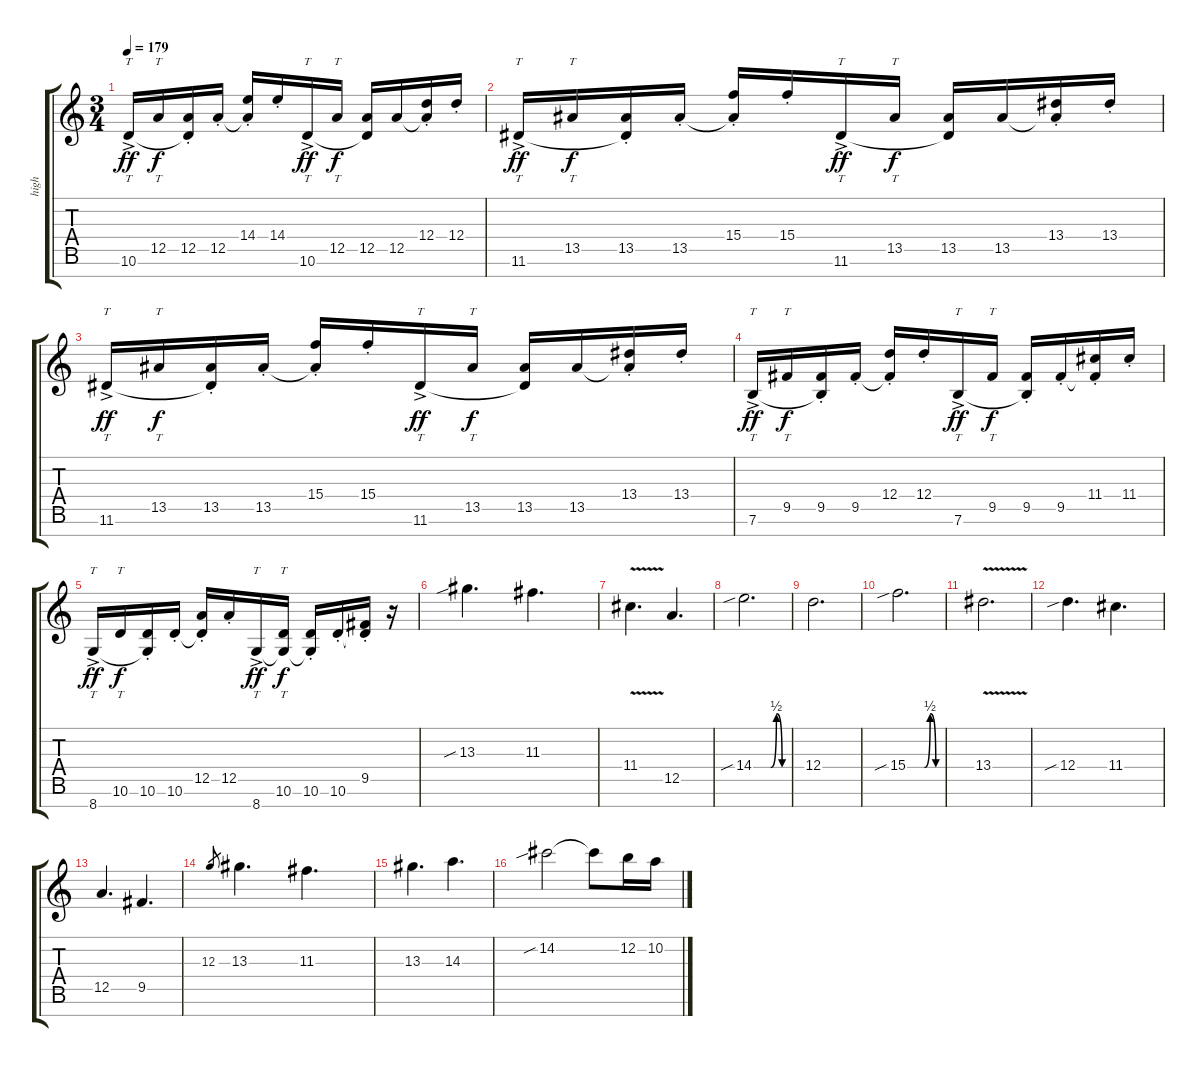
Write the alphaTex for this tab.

\track ("high" "high") {instrument acousticguitarnylon}
\staff {score tabs}
\tuning (E4 B3 G3 D3 A2 E2 B1) {hide}
\ts (3 4)
\tempo 179
\clef g2
\ks c
10.6{ac}.16{tt dy ff} 12.5.16{tt dy f} (12.5{st} 10.6{t}).16 12.5{st}.16 (14.4{st} 12.5{t}).16 14.4{st}.16 10.6{ac}.16{tt dy ff} 12.5.16{tt dy f} (12.5 10.6{t}).16 12.5.16 (12.4{st} 12.5{t}).16 12.4{st}.16 |
11.6{ac}.16{tt dy ff} 13.5.16{tt dy f} (13.5{st} 11.6{t}).16 13.5{st}.16 (15.4{st} 13.5{t}).16 15.4{st}.16 11.6{ac}.16{tt dy ff} 13.5.16{tt dy f} (13.5 11.6{t}).16 13.5.16 (13.4{st} 13.5{t}).16 13.4{st}.16 |
11.6{ac}.16{tt dy ff} 13.5.16{tt dy f} (13.5{st} 11.6{t}).16 13.5{st}.16 (15.4{st} 13.5{t}).16 15.4{st}.16 11.6{ac}.16{tt dy ff} 13.5.16{tt dy f} (13.5 11.6{t}).16 13.5.16 (13.4{st} 13.5{t}).16 13.4{st}.16 |
7.6{ac}.16{tt dy ff} 9.5.16{tt dy f} (9.5{st} 7.6{t}).16 9.5{st}.16 (12.4{st} 9.5{t}).16 12.4{st}.16 7.6{ac}.16{tt dy ff} 9.5.16{tt dy f} (9.5{st} 7.6{t}).16 9.5{st}.16 (11.4{st} 9.5{t}).16 11.4{st}.16 |
8.7{ac}.16{tt dy ff} 10.6.16{tt dy f} (10.6{st} 8.7{t}).16 10.6{st}.16 (12.5{st} 10.6{t}).16 12.5{st}.16 8.7{ac}.16{tt dy ff} (10.6 8.7{t}).16{tt dy f} (10.6{st} 8.7{t}).16 10.6{st}.16 (9.5{st} 10.6{t}).16 r.16{volume 16 instrument distortionguitar} |
13.3{sib}.4{d instrument distortionguitar} 11.3.4{d} |
11.4{v}.4{d} 12.5.4{d} |
14.4{be (custom 0 0 20 0 30 0 40 2 50 0 60 0) sib}.2{d} |
12.4.2{d} |
15.4{be (custom 0 0 20 0 30 0 40 2 50 0 60 0) sib}.2{d} |
13.4{v}.2{d} |
12.4{sib}.4{d} 11.4.4{d} |
12.5.4{d} 9.5.4{d} |
12.3.8{gr} 13.3.4{d} 11.3.4{d} |
13.3.4{d} 14.3.4{d} |
14.2{sib}.2 14.2{t}.8 12.2.16 10.2.16
